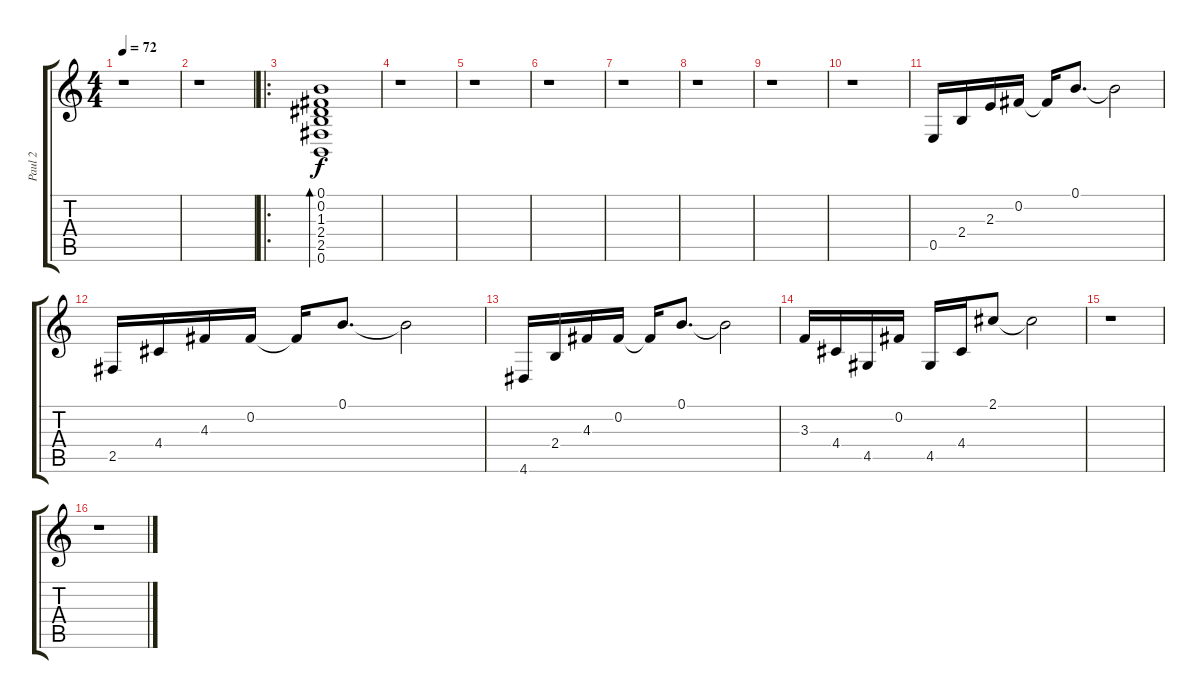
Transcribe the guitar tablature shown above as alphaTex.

\track ("Paul 2" "Paul 2") {instrument acousticguitarnylon}
\staff {score tabs}
\tuning (B3 Gb3 D3 A2 E2 B1) {hide}
\ts (4 4)
\tempo 72
\clef g2
\ks c
r.1{dy f instrument acousticguitarnylon} |
r.1 |
\ro
(0.1 0.2 1.3 2.4 2.5 0.6).1{bd 240} |
r.1 |
r.1 |
r.1 |
r.1 |
r.1 |
r.1 |
r.1 |
0.5.16 2.4.16 2.3.16 0.2.16 0.2{t}.16 0.1.8{d} 0.1{t}.2 |
2.5.16 4.4.16 4.3.16 0.2.16 0.2{t}.16 0.1.8{d} 0.1{t}.2 |
4.6.16 2.4.16 4.3.16 0.2.16 0.2{t}.16 0.1.8{d} 0.1{t}.2 |
3.3.16 4.4.16 4.5.16 0.2.16 4.5.16 4.4.16 2.1.8 2.1{t}.2 |
r.1 |
r.1
